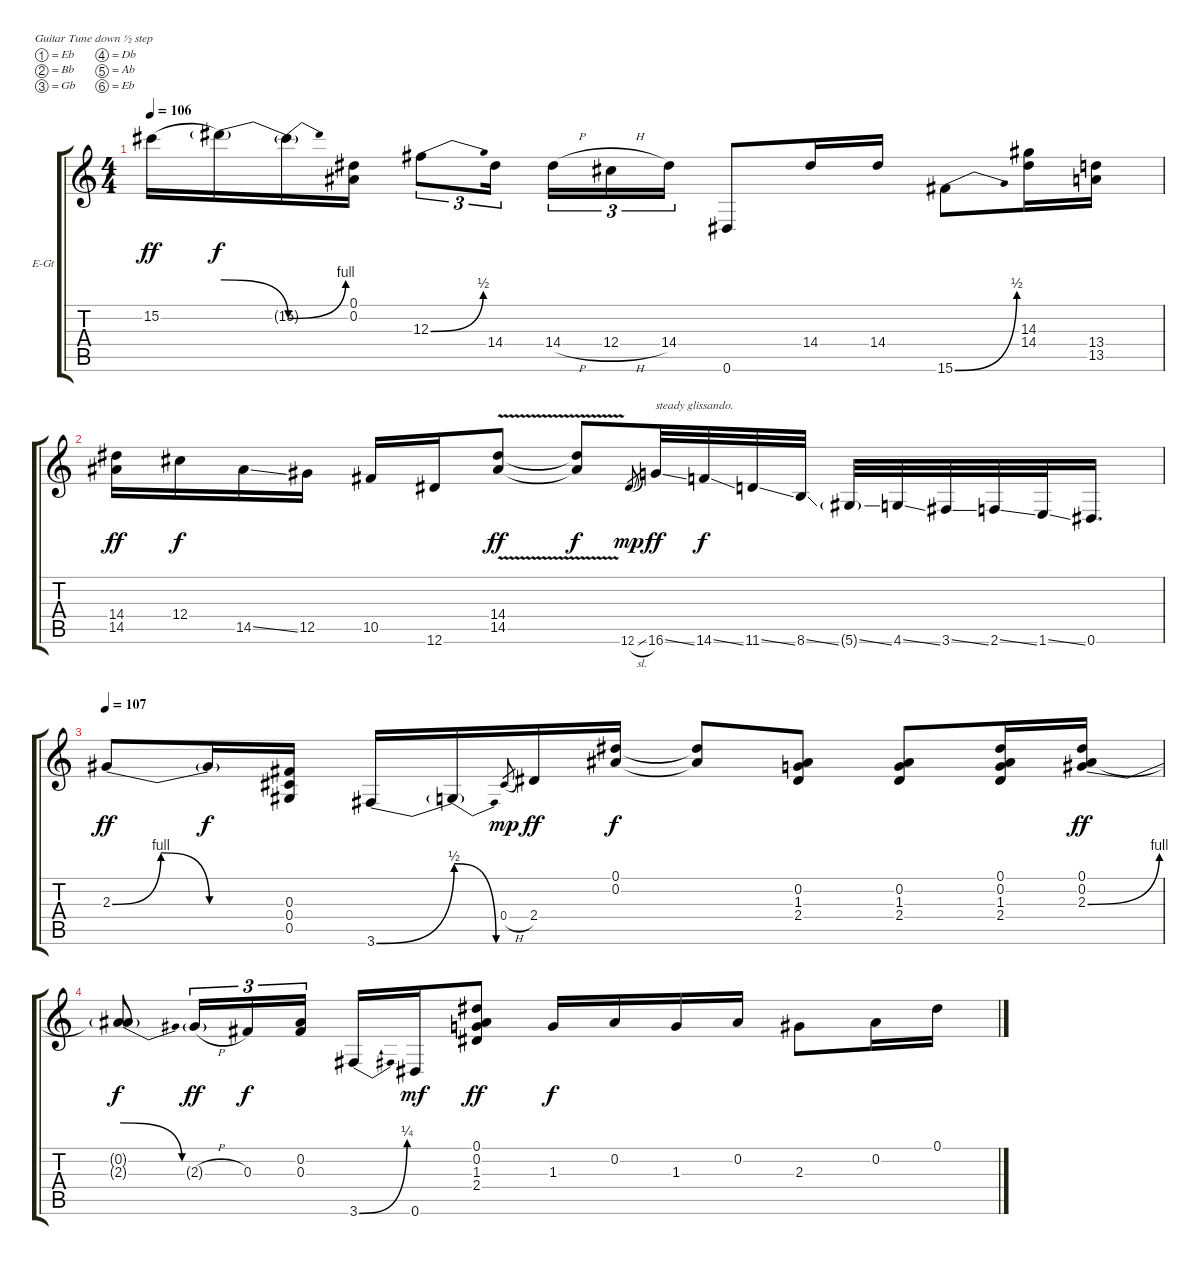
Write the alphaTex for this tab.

\bracketExtendMode groupsimilarinstruments
\firstSystemTrackNameOrientation horizontal
\otherSystemsTrackNameOrientation horizontal
\track ("Guitar (Jimi Hendrix)" "E-Gt") {instrument overdrivenguitar}
\staff {score tabs}
\tuning (Eb4 Bb3 Gb3 Db3 Ab2 Eb2)
\ts (4 4)
\tempo 106
\clef g2
\ks c
15.2{be (hold 0 0 60 0)}.16{dy ff} 15.2{be (release 0 4 60 0) t}.16{dy f} 15.2{be (bend 0 0 60 4) t}.16 (0.1 0.2).16 12.3{be (bend 0 0 60 2)}.8{tu (3 2)} 14.4.16{tu (3 2)} 14.4{h}.16{tu (3 2)} 12.4{h}.16{tu (3 2)} 14.4.16{tu (3 2)} 0.6.8 14.4.16 14.4.16 15.6{be (bend 0 0 60 2)}.8 (14.3 14.4).16 (13.4 13.5).16 |
(14.4 14.5).16{dy ff} 12.4.16{dy f} 14.5{ss}.16 12.5.16 10.5.16 12.6.16 (14.4{v} 14.5{v}).8{dy ff} (14.4{v t} 14.5{v t}).8{dy f} 12.6{sl}.8{gr dy mp} 16.6{ss}.32{txt "steady glissando." dy ff} 14.6{ss}.32{dy f} 11.6{ss}.32 8.6{ss}.32 5.6{ss g}.32 4.6{ss}.32 3.6{ss}.32 2.6{ss}.32 1.6{ss}.32 0.6.16{d} |
\tempo 107
2.3{be (bendrelease 0 0 30 4 30 4 60 0)}.8{dy ff} 2.3{be (hold 0 0 60 0) t}.16{dy f} (0.3 0.4 0.5).16 3.6{be (bend 0 0 60 2)}.16 3.6{be (release 0 2 60 0) t}.16 0.4{h}.8{gr dy mp} 2.4.16{dy ff} (0.1 0.2).16{dy f} (0.1{t} 0.2{t}).8 (0.2 1.3 2.4).8 (0.2 1.3 2.4).8 (0.1 0.2 1.3 2.4).16 (0.1 0.2 2.3{be (bend 0 0 60 4)}).16{dy ff} |
(0.2{t} 2.3{be (release 0 4 60 0) t}).8{dy f} 2.3{h g}.16{tu (3 2) dy ff} 0.3.16{tu (3 2) dy f} (0.2 0.3).16{tu (3 2)} 3.6{be (bend 0 0 60 1)}.16 0.6.16{dy mf} (0.1 0.2 1.3 2.4).8{dy ff} 1.3.16{dy f} 0.2.16 1.3.16 0.2.16 2.3.8 0.2.16 0.1.16
